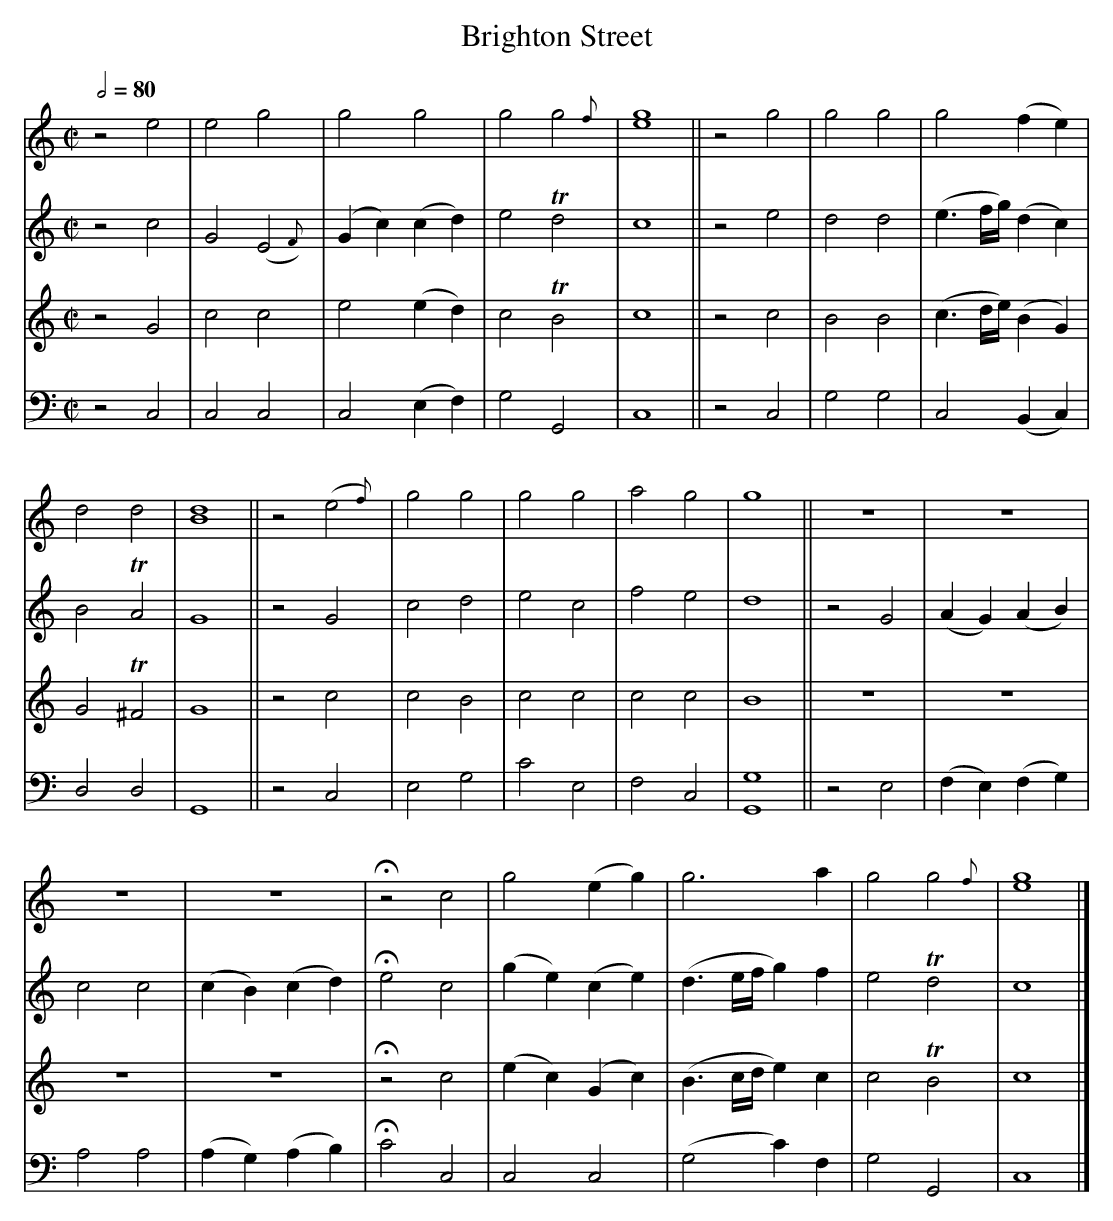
X:1
T:Brighton Street
M:C|
L:1/4
V:1
V:2
V:3 transpose -12 % air (tenor)
V:4 bass
Q:1/2=80
K:C
V:1 z2 e2 |e2  g2    | g2    g2   |g2  g2{f}|[g4e4]||z2 g2 |g2  g2 | g2         (f  e) |
V:2 z2 c2 |G2 (E2{F})|(G c) (c d) |e2 Td2   | c4   ||z2 e2 |d2  d2 |(e3/f//g//) (d  c) |
V:3 z2 G2 |c2  c2    | e2   (e d) |c2 TB2   | c4   ||z2 c2 |B2  B2 |(c3/d//e//) (B  G) |
V:4 z2 C,2|C,2 C,2   | C,2  (E,F,)|G,2 G,,2 | C,4  ||z2 C,2|G,2 G,2| C,2        (B,,C,)|
V:1 d2   d2 |[d4B4]||z2 (e2{f})|g2  g2 |g2 g2 |a2  g2 | g4      ||z4    | z4          |
V:2 B2  TA2 | G4   ||z2  G2    |c2  d2 |e2 c2 |f2  e2 | d4      ||z2 G2 |(A  G) (A B) |
V:3 G2 T^F2 | G4   ||z2  c2    |c2  B2 |c2 c2 |c2  c2 | B4      ||z4    | z4          |
V:4 D,2  D,2| G,,4 ||z2  C,2   |E,2 G,2|C2 E,2|F,2 C,2|[G,4G,,4]||z2 E,2|(F,E,) (F,G,)|
V:1 z4     | z4          |Hz2 c2 | g2 (eg)| g3          a |g2  g2{f}|[g4e4]|]
V:2 c2  c2 |(c B)  (c d) |He2 c2 |(ge)(ce)|(d3/e//f// g)f |e2 Td2   | c4   |]
V:3 z4     | z4          |Hz2 c2 |(ec)(Gc)|(B3/c//d// e)c |c2 TB2   | c4   |]
V:4 A,2 A,2|(A,G,) (A,B,)|HC2 C,2| C,2 C,2|(G,2       C)F,|G,2 G,,2 | C,4  |]
